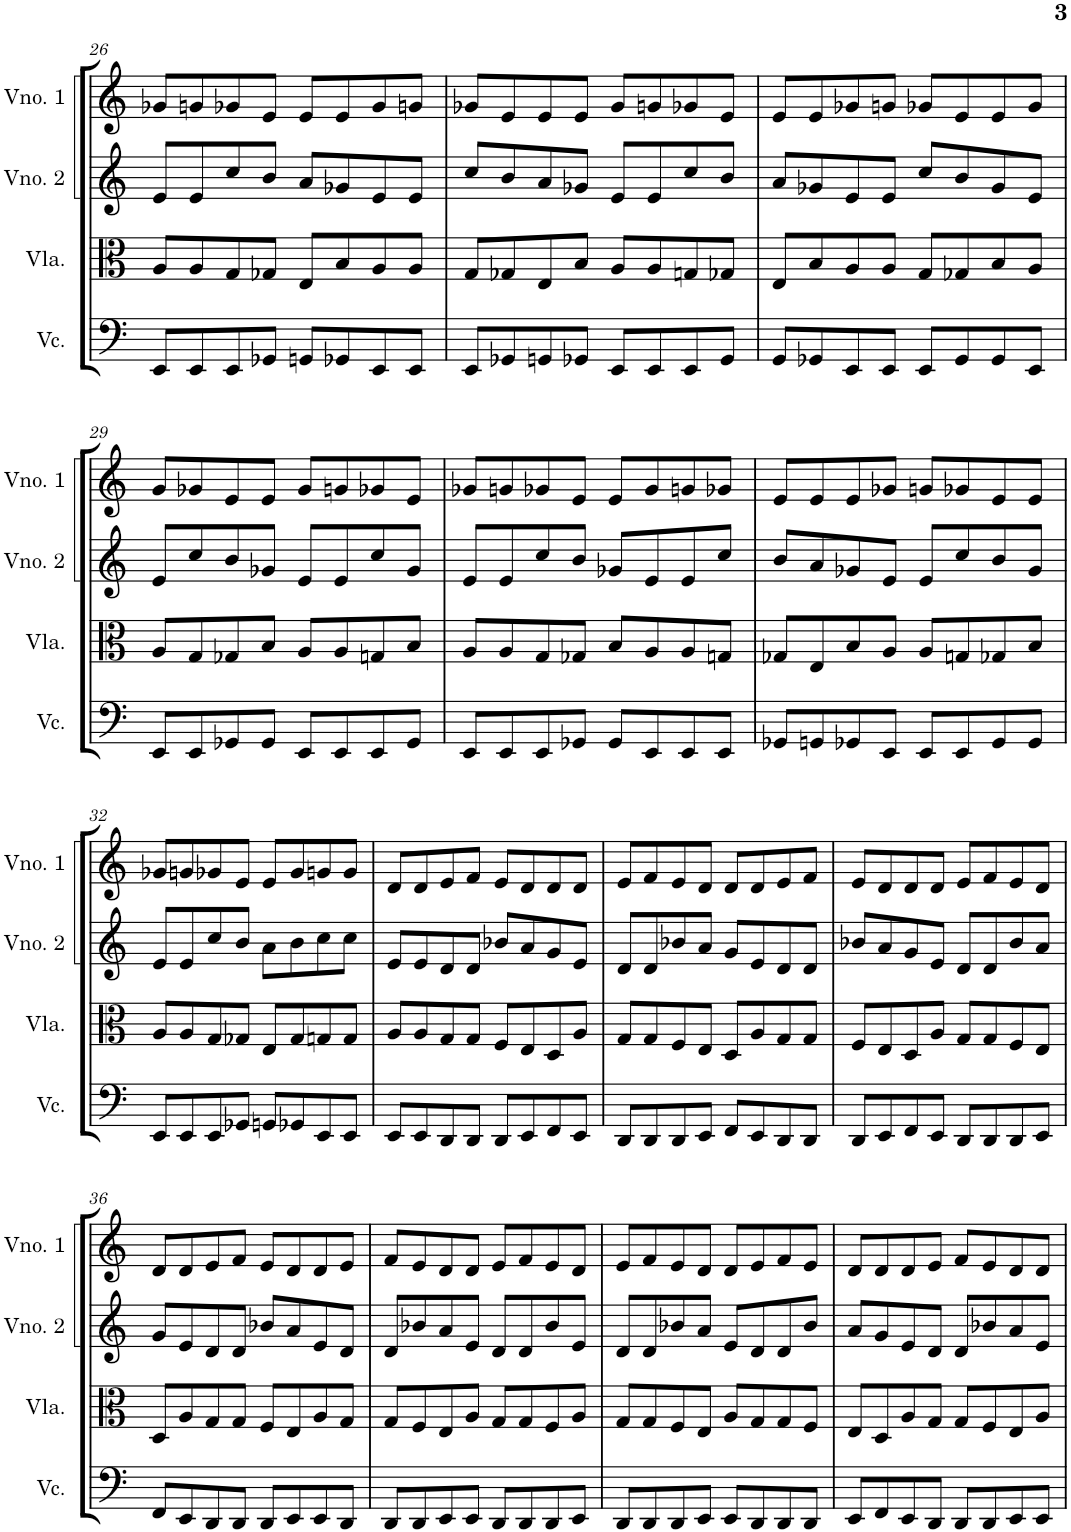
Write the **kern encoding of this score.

**kern	**kern	**kern	**kern
*part4	*part3	*part2	*part1
*staff4	*staff3	*staff2	*staff1
*I"Violoncelo	*I"Viola	*I"Violino 2	*I"Violino 1
*I'Vc.	*I'Vla.	*I'Vno. 2	*I'Vno. 1
!!LO:PB:g=z
*clefF4	*clefC3	*clefG2	*clefG2
*k[]	*k[]	*k[]	*k[]
*M4/4	*M4/4	*M4/4	*M4/4
=26	=26	=26	=26
8EE/L	8A/L	8e/L	8g-X/L
8EE/	8A/	8e/	8gn/
8EE/	8G/	8cc/	8g-X/
8GG-X/J	8G-X/J	8b/J	8e/J
8GGn/L	8E/L	8a/L	8e/L
8GG-X/	8B/	8g-X/	8e/
8EE/	8A/	8e/	8g-/
8EE/J	8A/J	8e/J	8gn/J
=27	=27	=27	=27
8EE/L	8G/L	8cc/L	8g-X/L
8GG-X/	8G-X/	8b/	8e/
8GGn/	8E/	8a/	8e/
8GG-X/J	8B/J	8g-X/J	8e/J
8EE/L	8A/L	8e/L	8g-/L
8EE/	8A/	8e/	8gn/
8EE/	8Gn/	8cc/	8g-X/
8GG-/J	8G-X/J	8b/J	8e/J
=28	=28	=28	=28
8GG/L	8E/L	8a/L	8e/L
8GG-X/	8B/	8g-X/	8e/
8EE/	8A/	8e/	8g-X/
8EE/J	8A/J	8e/J	8gn/J
8EE/L	8G/L	8cc/L	8g-X/L
8GG-/	8G-X/	8b/	8e/
8GG-/	8B/	8g-/	8e/
8EE/J	8A/J	8e/J	8g-/J
!!LO:LB:g=z
=29	=29	=29	=29
8EE/L	8A/L	8e/L	8g/L
8EE/	8G/	8cc/	8g-X/
8GG-X/	8G-X/	8b/	8e/
8GG-/J	8B/J	8g-X/J	8e/J
8EE/L	8A/L	8e/L	8g-/L
8EE/	8A/	8e/	8gn/
8EE/	8Gn/	8cc/	8g-X/
8GG-/J	8B/J	8g-/J	8e/J
=30	=30	=30	=30
8EE/L	8A/L	8e/L	8g-X/L
8EE/	8A/	8e/	8gn/
8EE/	8G/	8cc/	8g-X/
8GG-X/J	8G-X/J	8b/J	8e/J
8GG-/L	8B/L	8g-X/L	8e/L
8EE/	8A/	8e/	8g-/
8EE/	8A/	8e/	8gn/
8EE/J	8Gn/J	8cc/J	8g-X/J
=31	=31	=31	=31
8GG-X/L	8G-X/L	8b/L	8e/L
8GGn/	8E/	8a/	8e/
8GG-X/	8B/	8g-X/	8e/
8EE/J	8A/J	8e/J	8g-X/J
8EE/L	8A/L	8e/L	8gn/L
8EE/	8Gn/	8cc/	8g-X/
8GG-/	8G-X/	8b/	8e/
8GG-/J	8B/J	8g-/J	8e/J
!!LO:LB:g=z
=32	=32	=32	=32
8EE/L	8A/L	8e/L	8g-X/L
8EE/	8A/	8e/	8gn/
8EE/	8G/	8cc/	8g-X/
8GG-X/J	8G-X/J	8b/J	8e/J
8GGn/L	8E/L	8a\L	8e/L
8GG-X/	8G-/	8b\	8g-/
8EE/	8Gn/	8cc\	8gn/
8EE/J	8G/J	8cc\J	8g/J
=33	=33	=33	=33
8EE/L	8A/L	8e/L	8d/L
8EE/	8A/	8e/	8d/
8DD/	8G/	8d/	8e/
8DD/J	8G/J	8d/J	8f/J
8DD/L	8F/L	8b-X/L	8e/L
8EE/	8E/	8a/	8d/
8FF/	8D/	8g/	8d/
8EE/J	8A/J	8e/J	8d/J
=34	=34	=34	=34
8DD/L	8G/L	8d/L	8e/L
8DD/	8G/	8d/	8f/
8DD/	8F/	8b-X/	8e/
8EE/J	8E/J	8a/J	8d/J
8FF/L	8D/L	8g/L	8d/L
8EE/	8A/	8e/	8d/
8DD/	8G/	8d/	8e/
8DD/J	8G/J	8d/J	8f/J
=35	=35	=35	=35
8DD/L	8F/L	8b-X/L	8e/L
8EE/	8E/	8a/	8d/
8FF/	8D/	8g/	8d/
8EE/J	8A/J	8e/J	8d/J
8DD/L	8G/L	8d/L	8e/L
8DD/	8G/	8d/	8f/
8DD/	8F/	8b-/	8e/
8EE/J	8E/J	8a/J	8d/J
!!LO:LB:g=z
=36	=36	=36	=36
8FF/L	8D/L	8g/L	8d/L
8EE/	8A/	8e/	8d/
8DD/	8G/	8d/	8e/
8DD/J	8G/J	8d/J	8f/J
8DD/L	8F/L	8b-X/L	8e/L
8EE/	8E/	8a/	8d/
8EE/	8A/	8e/	8d/
8DD/J	8G/J	8d/J	8e/J
=37	=37	=37	=37
8DD/L	8G/L	8d/L	8f/L
8DD/	8F/	8b-X/	8e/
8EE/	8E/	8a/	8d/
8EE/J	8A/J	8e/J	8d/J
8DD/L	8G/L	8d/L	8e/L
8DD/	8G/	8d/	8f/
8DD/	8F/	8b-/	8e/
8EE/J	8A/J	8e/J	8d/J
=38	=38	=38	=38
8DD/L	8G/L	8d/L	8e/L
8DD/	8G/	8d/	8f/
8DD/	8F/	8b-X/	8e/
8EE/J	8E/J	8a/J	8d/J
8EE/L	8A/L	8e/L	8d/L
8DD/	8G/	8d/	8e/
8DD/	8G/	8d/	8f/
8DD/J	8F/J	8b-/J	8e/J
=39	=39	=39	=39
8EE/L	8E/L	8a/L	8d/L
8FF/	8D/	8g/	8d/
8EE/	8A/	8e/	8d/
8DD/J	8G/J	8d/J	8e/J
8DD/L	8G/L	8d/L	8f/L
8DD/	8F/	8b-X/	8e/
8EE/	8E/	8a/	8d/
8EE/J	8A/J	8e/J	8d/J
=	=	=	=
*-	*-	*-	*-
